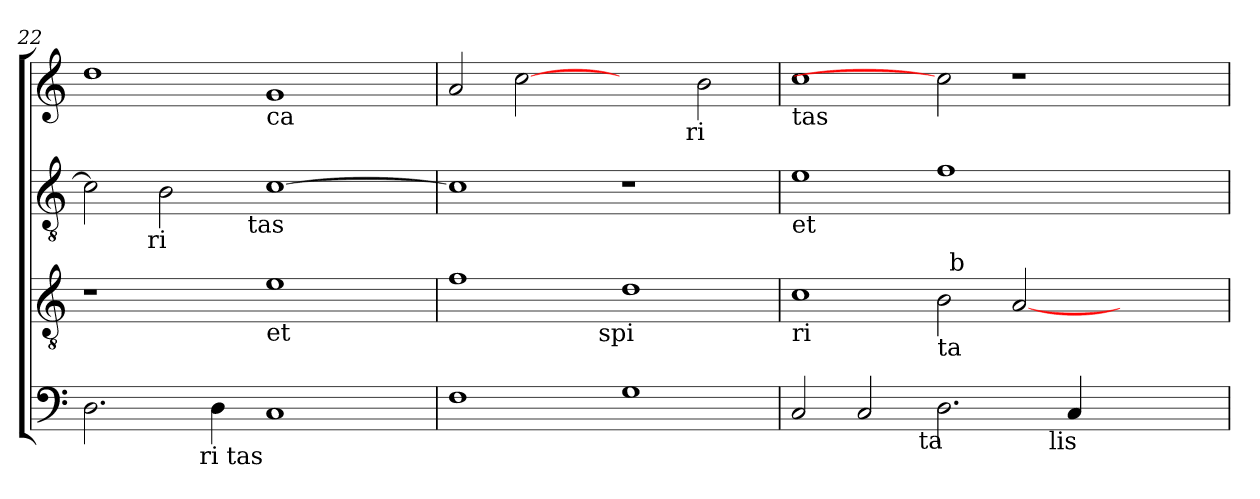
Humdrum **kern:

**kern	**kern	**kern	**kern
*part4	*part3	*part2	*part1
*staff4	*staff3	*staff2	*staff1
*clefF4	*clefGv2	*clefGv2	*clefG2
*k[]	*k[]	*k[]	*k[]
*C:	*C:	*C:	*C:
=22	=22	=22	=22
*^	*	*^	*
*	*	*	*	*^	*
2.D\	2ryy	1r	2c\]	4...ryy	2...ryy	1dd
!	!	!	!	!LO:TX:b:t=ri	!	!
.	.	.	.	1ryy	.	.
.	8..ryy	.	2B\	.	.	.
!	!LO:TX:b:t=ri tas	!	!	!	!	!
.	1ryy	.	.	.	.	.
4D\	.	.	.	.	.	.
!	!	!	!	!	!LO:TX:b:t=tas	!
.	.	.	.	.	1ryy	.
!	!	!	!	!	!	!LO:TX:b:t=ca
!	!	!LO:TX:b:t=et	!	!	!	!
1C	.	1e	[>1c	.	.	1g
.	.	.	.	2ryy	.	.
.	4ryy	.	.	.	.	.
.	.	.	.	.	16ryy	.
.	32ryy	.	.	32ryy	.	.
=23	=23	=23	=23	=23	=23	=23
!LO:TX:b:t=et	!	!	!	!	!	!
*v	*v	*^	*v	*v	*v	*
1F	1f	2ryy	1c]	2a/
.	.	4ryy	.	[2cc
.	.	8ryy	.	.
.	.	32ryy	.	.
!	!	!LO:TX:b:t=spi	!	!
.	.	1ryy	.	.
1G	1d	.	1r	4...ryy
!	!	!	!	!LO:TX:b:t=ri
.	.	.	.	32ryy
.	.	.	.	2b\
.	.	16.ryy	.	.
=24	=24	=24	=24	=24
!	!	!	!	!LO:TX:b:t=tas
!	!	!	!LO:TX:b:t=et	!
!	!LO:TX:b:t=ri	!	!	!
!LO:TX:b:t=spi ri	!	!	!	!
*^	*	*	*	*
*	*^	*	*	*	*
2C/	2...ryy	1ryy	1c	1ryy	1e	1cc
2C/	.	.	.	.	.	.
!	!LO:TX:b:t=ta	!	!	!	!	!
.	1ryy	.	.	.	.	.
!	!	!	!LO:TX:b:t=ta	!	!	!
2.D\	.	2ryy	2B\	32ryy	1f	2cc]
!	!	!	!	!LO:TX:a:t=b	!	!
.	.	.	.	1ryy	.	.
.	.	8.ryy	[<2A/	.	.	1r
!	!	!LO:TX:b:t=lis	!	!	!	!
.	.	2ryy	.	.	.	.
4C/	.	.	.	.	.	.
.	2ryy	.	.	.	.	.
2ryy	.	.	2ryy	.	2ryy	.
.	.	.	.	4...ryy	.	.
.	.	4ryy	.	.	.	.
.	16ryy	16ryy	.	.	.	.
*v	*v	*v	*	*	*	*
*	*v	*v	*	*
=	=	=	=
*-	*-	*-	*-
